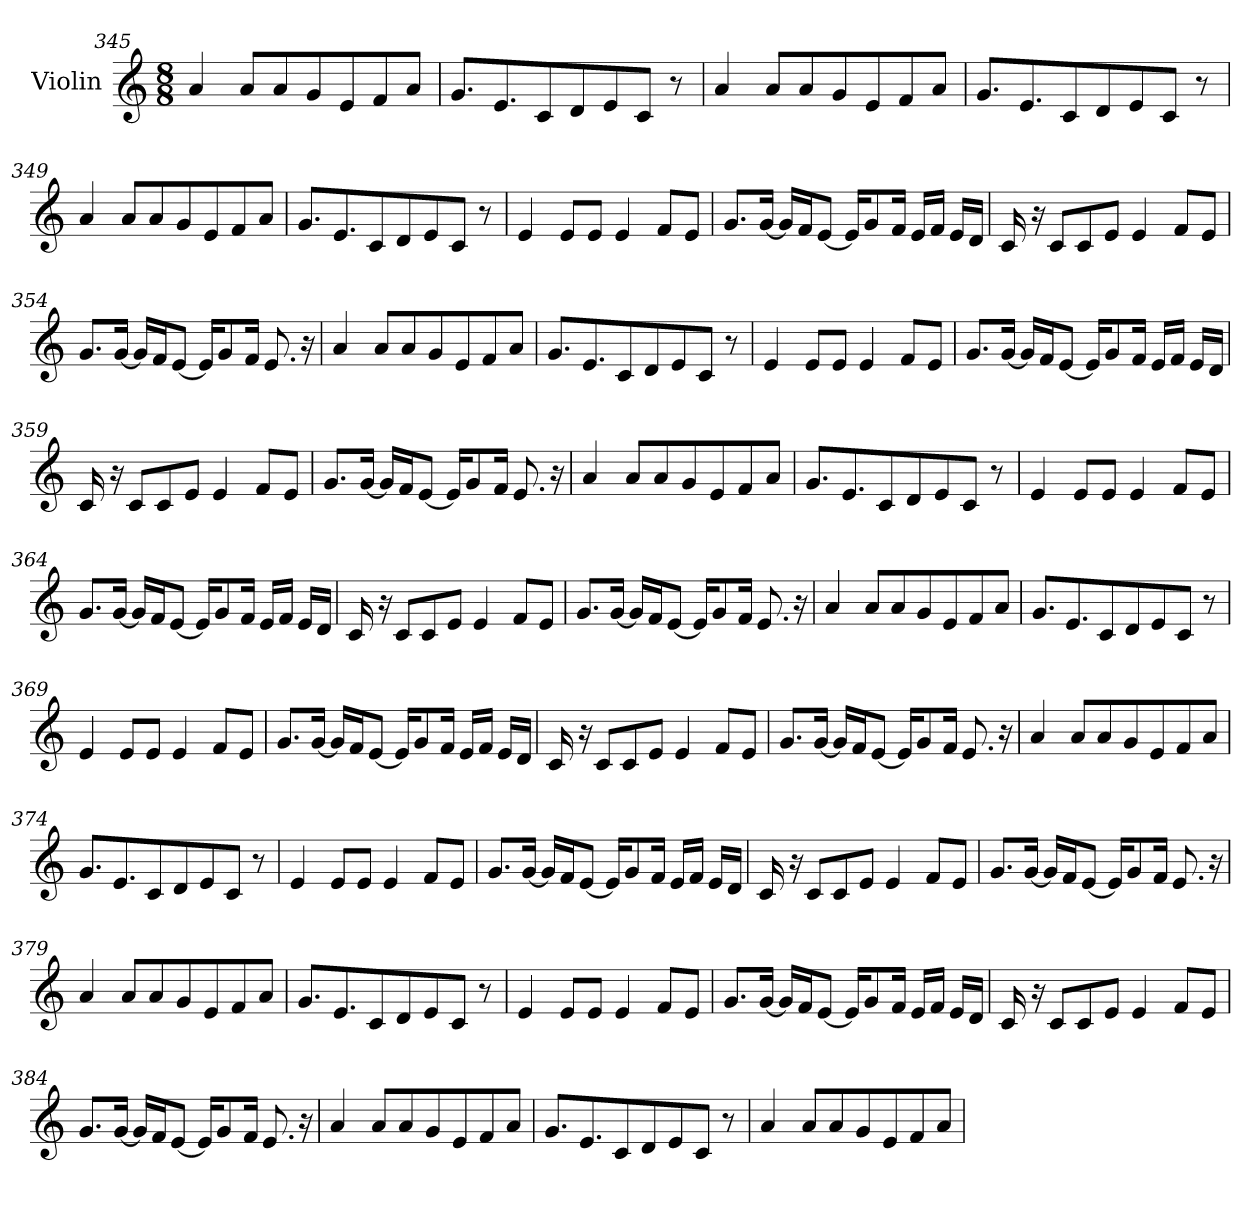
**kern
*part1
*staff1
*I"Violin
!!LO:PB:g=z
*clefG2
*k[]
*C:
*M8/8
=345
4a/
8a/L
8a/
8g/
8e/
8f/
8a/J
=346
8.g/L
8.e/
8c/
8d/
8e/
8c/J
8r
!!LO:PB:g=z
=347
4a/
8a/L
8a/
8g/
8e/
8f/
8a/J
=348
8.g/L
8.e/
8c/
8d/
8e/
8c/J
8r
!!LO:PB:g=z
=349
4a/
8a/L
8a/
8g/
8e/
8f/
8a/J
=350
8.g/L
8.e/
8c/
8d/
8e/
8c/J
8r
!!LO:PB:g=z
=351
4e/
8e/L
8e/J
4e/
8f/L
8e/J
=352
8.g/L
[16g/Jk
16g/LL]
16f/J
[8e/J
16e/KL]
8g/
16f/Jk
16e/LL
16f/JJ
16e/LL
16d/JJ
!!LO:PB:g=z
=353
16c/
16r
8c/L
8c/
8e/J
4e/
8f/L
8e/J
=354
8.g/L
[16g/Jk
16g/LL]
16f/J
[8e/J
16e/KL]
8g/
16f/Jk
8.e/
16r
!!LO:PB:g=z
=355
4a/
8a/L
8a/
8g/
8e/
8f/
8a/J
=356
8.g/L
8.e/
8c/
8d/
8e/
8c/J
8r
!!LO:PB:g=z
=357
4e/
8e/L
8e/J
4e/
8f/L
8e/J
=358
8.g/L
[16g/Jk
16g/LL]
16f/J
[8e/J
16e/KL]
8g/
16f/Jk
16e/LL
16f/JJ
16e/LL
16d/JJ
!!LO:PB:g=z
=359
16c/
16r
8c/L
8c/
8e/J
4e/
8f/L
8e/J
!!LO:PB:g=z
=360
8.g/L
[16g/Jk
16g/LL]
16f/J
[8e/J
16e/KL]
8g/
16f/Jk
8.e/
16r
=361
4a/
8a/L
8a/
8g/
8e/
8f/
8a/J
!!LO:PB:g=z
=362
8.g/L
8.e/
8c/
8d/
8e/
8c/J
8r
=363
4e/
8e/L
8e/J
4e/
8f/L
8e/J
=364
8.g/L
[16g/Jk
16g/LL]
16f/J
[8e/J
16e/KL]
8g/
16f/Jk
16e/LL
16f/JJ
16e/LL
16d/JJ
!!LO:PB:g=z
=365
16c/
16r
8c/L
8c/
8e/J
4e/
8f/L
8e/J
!!LO:PB:g=z
=366
8.g/L
[16g/Jk
16g/LL]
16f/J
[8e/J
16e/KL]
8g/
16f/Jk
8.e/
16r
!!LO:PB:g=z
=367
4a/
8a/L
8a/
8g/
8e/
8f/
8a/J
=368
8.g/L
8.e/
8c/
8d/
8e/
8c/J
8r
=369
4e/
8e/L
8e/J
4e/
8f/L
8e/J
!!LO:PB:g=z
=370
8.g/L
[16g/Jk
16g/LL]
16f/J
[8e/J
16e/KL]
8g/
16f/Jk
16e/LL
16f/JJ
16e/LL
16d/JJ
!!LO:PB:g=z
=371
16c/
16r
8c/L
8c/
8e/J
4e/
8f/L
8e/J
=372
8.g/L
[16g/Jk
16g/LL]
16f/J
[8e/J
16e/KL]
8g/
16f/Jk
8.e/
16r
!!LO:PB:g=z
=373
4a/
8a/L
8a/
8g/
8e/
8f/
8a/J
=374
8.g/L
8.e/
8c/
8d/
8e/
8c/J
8r
!!LO:PB:g=z
=375
4e/
8e/L
8e/J
4e/
8f/L
8e/J
=376
8.g/L
[16g/Jk
16g/LL]
16f/J
[8e/J
16e/KL]
8g/
16f/Jk
16e/LL
16f/JJ
16e/LL
16d/JJ
!!LO:PB:g=z
=377
16c/
16r
8c/L
8c/
8e/J
4e/
8f/L
8e/J
=378
8.g/L
[16g/Jk
16g/LL]
16f/J
[8e/J
16e/KL]
8g/
16f/Jk
8.e/
16r
!!LO:PB:g=z
=379
4a/
8a/L
8a/
8g/
8e/
8f/
8a/J
=380
8.g/L
8.e/
8c/
8d/
8e/
8c/J
8r
!!LO:PB:g=z
=381
4e/
8e/L
8e/J
4e/
8f/L
8e/J
=382
8.g/L
[16g/Jk
16g/LL]
16f/J
[8e/J
16e/KL]
8g/
16f/Jk
16e/LL
16f/JJ
16e/LL
16d/JJ
!!LO:PB:g=z
=383
16c/
16r
8c/L
8c/
8e/J
4e/
8f/L
8e/J
!!LO:PB:g=z
=384
8.g/L
[16g/Jk
16g/LL]
16f/J
[8e/J
16e/KL]
8g/
16f/Jk
8.e/
16r
!!LO:PB:g=z
=385
4a/
8a/L
8a/
8g/
8e/
8f/
8a/J
=386
8.g/L
8.e/
8c/
8d/
8e/
8c/J
8r
=387
4a/
8a/L
8a/
8g/
8e/
8f/
8a/J
=
*-
